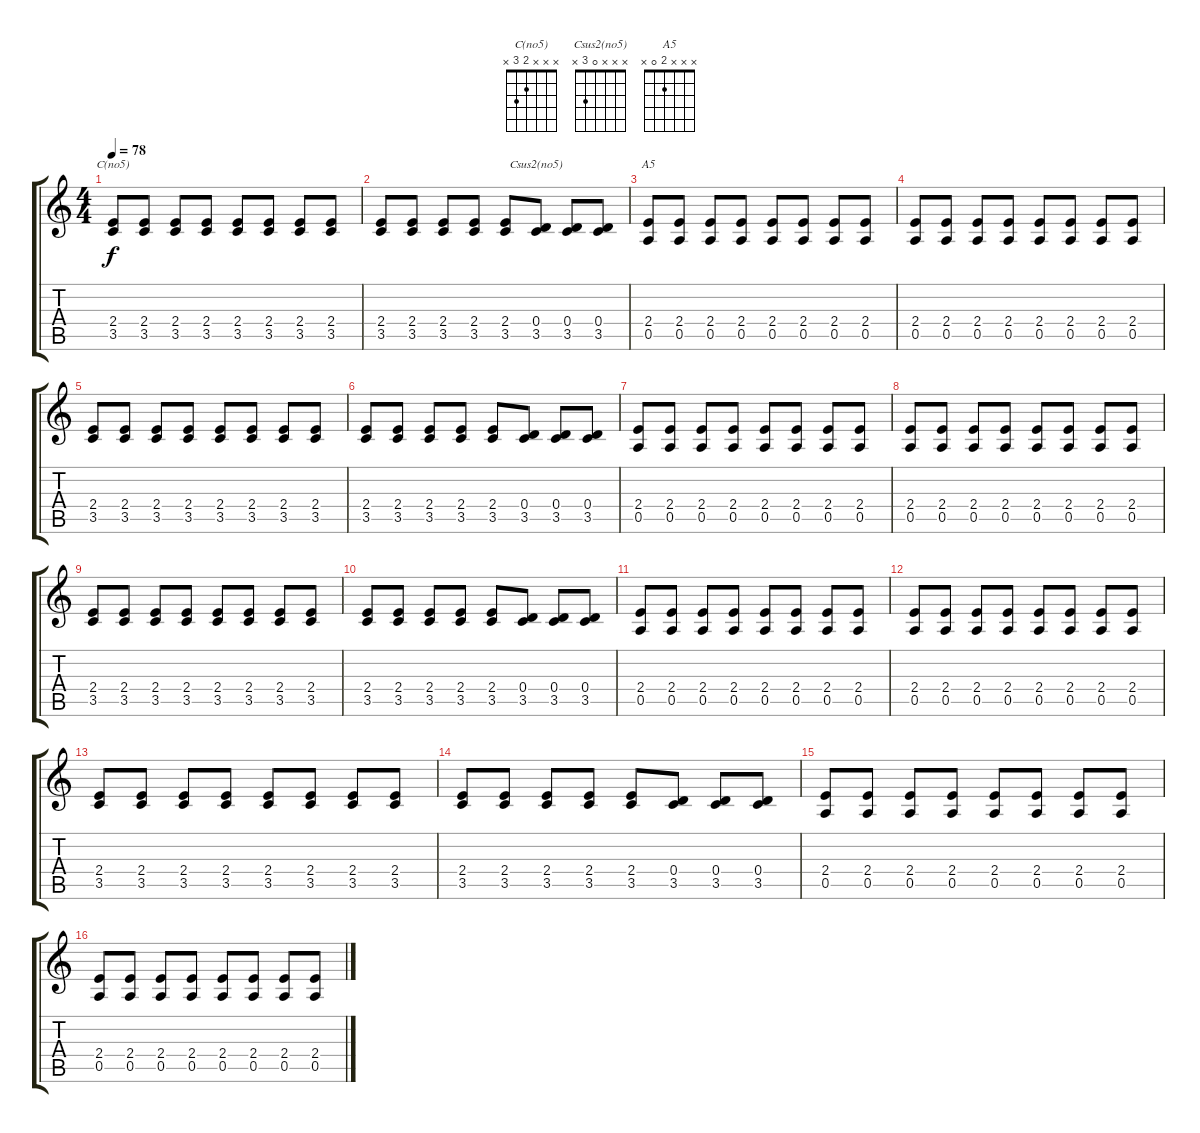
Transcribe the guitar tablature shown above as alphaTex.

\track "" {instrument electricguitarclean}
\staff {score tabs}
\tuning (E4 B3 G3 D3 A2 E2) {hide}
\chord ("C(no5)" x x x 2 3 x)
\chord ("Csus2(no5)" x x x 0 3 x)
\chord ("A5" x x x 2 0 x)
\ts (4 4)
\tempo 78
\clef g2
\ks c
(2.4 3.5).8{ch "C(no5)" dy f} (2.4 3.5).8 (2.4 3.5).8 (2.4 3.5).8 (2.4 3.5).8 (2.4 3.5).8 (2.4 3.5).8 (2.4 3.5).8 |
(2.4 3.5).8 (2.4 3.5).8 (2.4 3.5).8 (2.4 3.5).8 (2.4 3.5).8 (0.4 3.5).8{ch "Csus2(no5)"} (0.4 3.5).8 (0.4 3.5).8 |
(2.4 0.5).8{ch "A5"} (2.4 0.5).8 (2.4 0.5).8 (2.4 0.5).8 (2.4 0.5).8 (2.4 0.5).8 (2.4 0.5).8 (2.4 0.5).8 |
(2.4 0.5).8 (2.4 0.5).8 (2.4 0.5).8 (2.4 0.5).8 (2.4 0.5).8 (2.4 0.5).8 (2.4 0.5).8 (2.4 0.5).8 |
(2.4 3.5).8 (2.4 3.5).8 (2.4 3.5).8 (2.4 3.5).8 (2.4 3.5).8 (2.4 3.5).8 (2.4 3.5).8 (2.4 3.5).8 |
(2.4 3.5).8 (2.4 3.5).8 (2.4 3.5).8 (2.4 3.5).8 (2.4 3.5).8 (0.4 3.5).8 (0.4 3.5).8 (0.4 3.5).8 |
(2.4 0.5).8 (2.4 0.5).8 (2.4 0.5).8 (2.4 0.5).8 (2.4 0.5).8 (2.4 0.5).8 (2.4 0.5).8 (2.4 0.5).8 |
(2.4 0.5).8 (2.4 0.5).8 (2.4 0.5).8 (2.4 0.5).8 (2.4 0.5).8 (2.4 0.5).8 (2.4 0.5).8 (2.4 0.5).8 |
(2.4 3.5).8 (2.4 3.5).8 (2.4 3.5).8 (2.4 3.5).8 (2.4 3.5).8 (2.4 3.5).8 (2.4 3.5).8 (2.4 3.5).8 |
(2.4 3.5).8 (2.4 3.5).8 (2.4 3.5).8 (2.4 3.5).8 (2.4 3.5).8 (0.4 3.5).8 (0.4 3.5).8 (0.4 3.5).8 |
(2.4 0.5).8 (2.4 0.5).8 (2.4 0.5).8 (2.4 0.5).8 (2.4 0.5).8 (2.4 0.5).8 (2.4 0.5).8 (2.4 0.5).8 |
(2.4 0.5).8 (2.4 0.5).8 (2.4 0.5).8 (2.4 0.5).8 (2.4 0.5).8 (2.4 0.5).8 (2.4 0.5).8 (2.4 0.5).8 |
(2.4 3.5).8 (2.4 3.5).8 (2.4 3.5).8 (2.4 3.5).8 (2.4 3.5).8 (2.4 3.5).8 (2.4 3.5).8 (2.4 3.5).8 |
(2.4 3.5).8 (2.4 3.5).8 (2.4 3.5).8 (2.4 3.5).8 (2.4 3.5).8 (0.4 3.5).8 (0.4 3.5).8 (0.4 3.5).8 |
(2.4 0.5).8 (2.4 0.5).8 (2.4 0.5).8 (2.4 0.5).8 (2.4 0.5).8 (2.4 0.5).8 (2.4 0.5).8 (2.4 0.5).8 |
(2.4 0.5).8 (2.4 0.5).8 (2.4 0.5).8 (2.4 0.5).8 (2.4 0.5).8 (2.4 0.5).8 (2.4 0.5).8 (2.4 0.5).8
